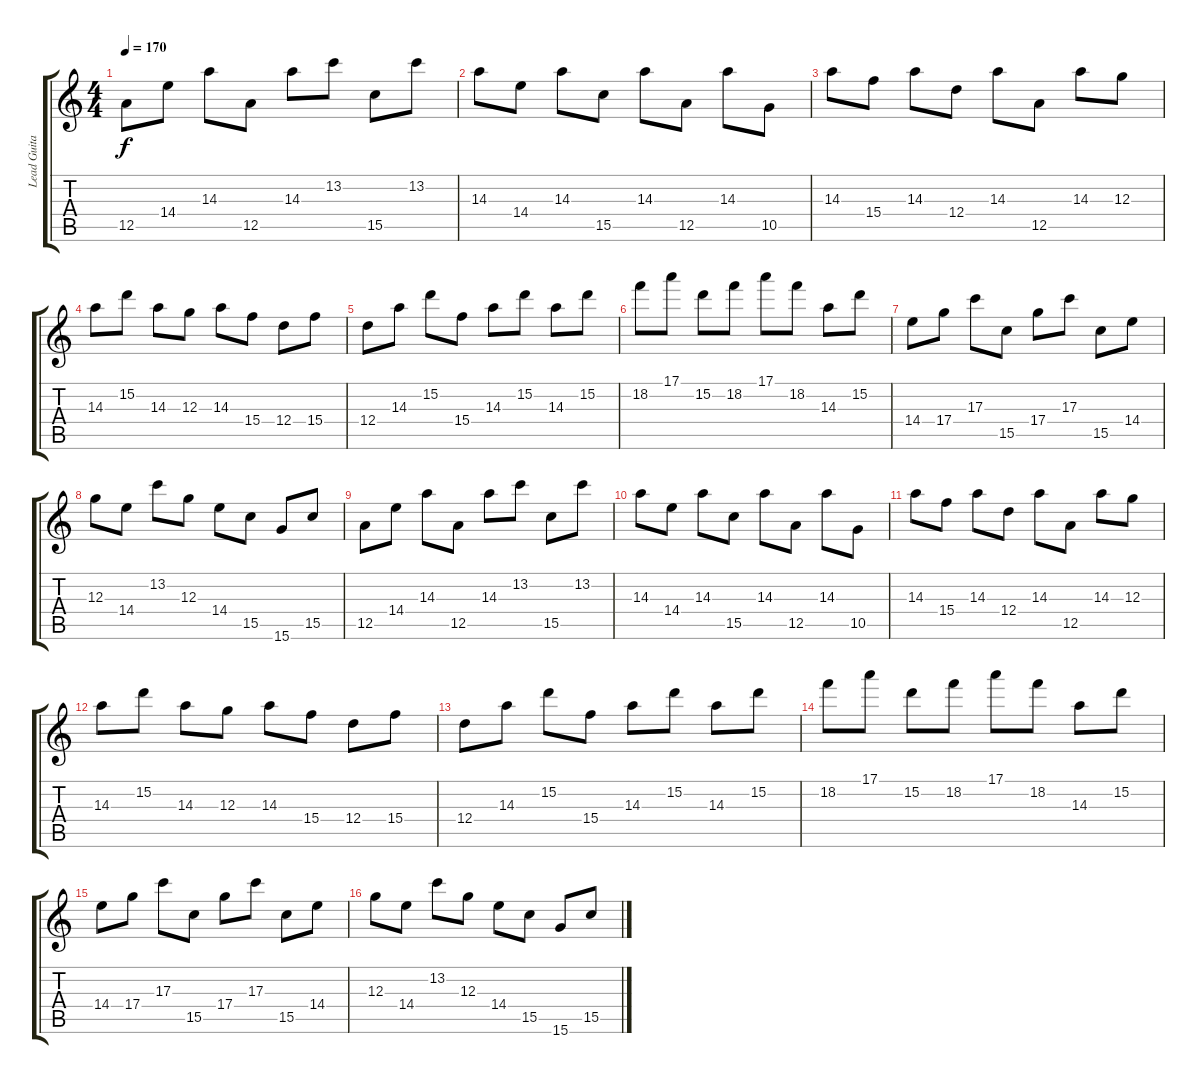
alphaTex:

\track ("Lead Guitar" "Lead Guita") {instrument distortionguitar}
\staff {score tabs}
\tuning (E4 B3 G3 D3 A2 E2) {hide}
\ts (4 4)
\tempo 170
\clef g2
\ks c
12.5.8{dy f} 14.4.8 14.3.8 12.5.8 14.3.8 13.2.8 15.5.8 13.2.8 |
14.3.8 14.4.8 14.3.8 15.5.8 14.3.8 12.5.8 14.3.8 10.5.8 |
14.3.8 15.4.8 14.3.8 12.4.8 14.3.8 12.5.8 14.3.8 12.3.8 |
14.3.8 15.2.8 14.3.8 12.3.8 14.3.8 15.4.8 12.4.8 15.4.8 |
12.4.8 14.3.8 15.2.8 15.4.8 14.3.8 15.2.8 14.3.8 15.2.8 |
18.2.8 17.1.8 15.2.8 18.2.8 17.1.8 18.2.8 14.3.8 15.2.8 |
14.4.8 17.4.8 17.3.8 15.5.8 17.4.8 17.3.8 15.5.8 14.4.8 |
12.3.8 14.4.8 13.2.8 12.3.8 14.4.8 15.5.8 15.6.8 15.5.8 |
12.5.8 14.4.8 14.3.8 12.5.8 14.3.8 13.2.8 15.5.8 13.2.8 |
14.3.8 14.4.8 14.3.8 15.5.8 14.3.8 12.5.8 14.3.8 10.5.8 |
14.3.8 15.4.8 14.3.8 12.4.8 14.3.8 12.5.8 14.3.8 12.3.8 |
14.3.8 15.2.8 14.3.8 12.3.8 14.3.8 15.4.8 12.4.8 15.4.8 |
12.4.8 14.3.8 15.2.8 15.4.8 14.3.8 15.2.8 14.3.8 15.2.8 |
18.2.8 17.1.8 15.2.8 18.2.8 17.1.8 18.2.8 14.3.8 15.2.8 |
14.4.8 17.4.8 17.3.8 15.5.8 17.4.8 17.3.8 15.5.8 14.4.8 |
12.3.8 14.4.8 13.2.8 12.3.8 14.4.8 15.5.8 15.6.8 15.5.8
